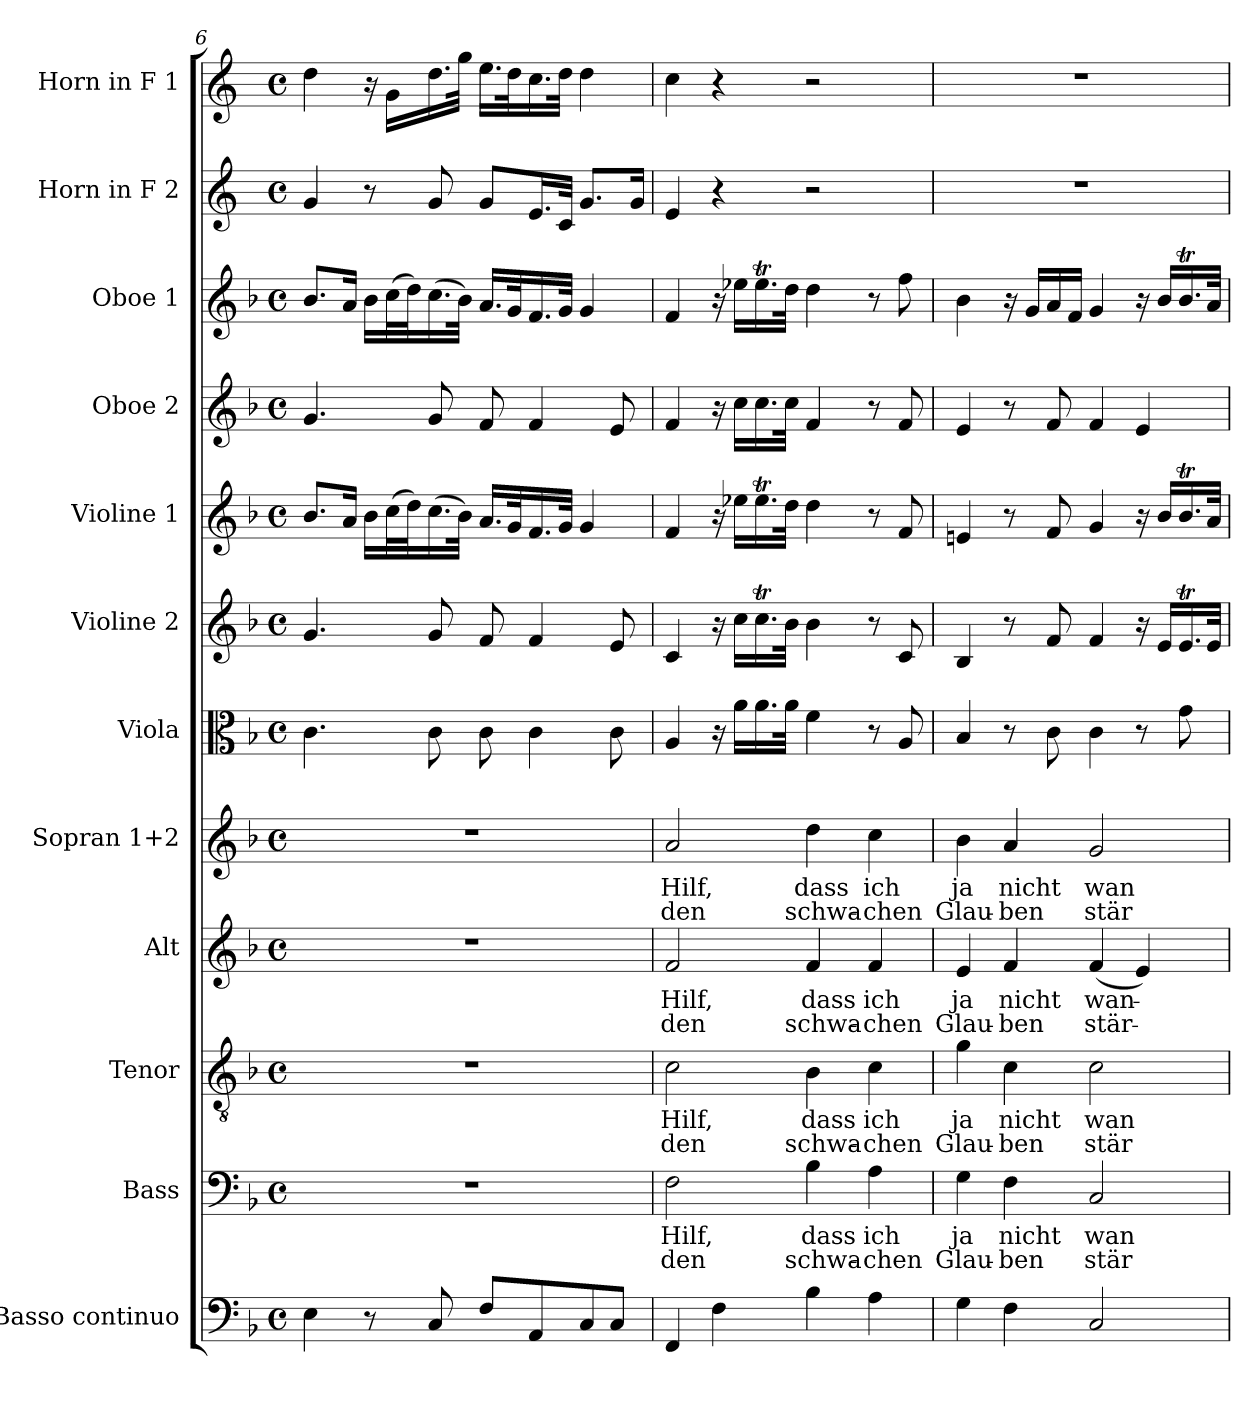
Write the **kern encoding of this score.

**kern	**kern	**text	**text	**kern	**text	**text	**kern	**text	**text	**kern	**text	**text	**kern	**kern	**kern	**kern	**kern	**kern	**kern
*part12	*part11	*part11	*part11	*part10	*part10	*part10	*part9	*part9	*part9	*part8	*part8	*part8	*part7	*part6	*part5	*part4	*part3	*part2	*part1
*staff12	*staff11	*staff11	*staff11	*staff10	*staff10	*staff10	*staff9	*staff9	*staff9	*staff8	*staff8	*staff8	*staff7	*staff6	*staff5	*staff4	*staff3	*staff2	*staff1
*I"Basso continuo	*I"Bass	*	*	*I"Tenor	*	*	*I"Alt	*	*	*I"Sopran 1+2	*	*	*I"Viola	*I"Violine 2	*I"Violine 1	*I"Oboe 2	*I"Oboe 1	*I"Horn in F 2	*I"Horn in F 1
*I'BC	*I'Bas	*	*	*I'T	*	*	*I'A	*	*	*	*	*	*I'Vla	*I'Vln 2	*I'Vln 1	*I'Ob 2	*I'Ob 1	*I'Horn 2	*I'Horn 1
!!LO:PB:g=z
*clefF4	*clefF4	*	*	*clefGv2	*	*	*clefG2	*	*	*clefG2	*	*	*clefC3	*clefG2	*clefG2	*clefG2	*clefG2	*clefG2	*clefG2
*ITrd7c12	*	*	*	*	*	*	*	*	*	*	*	*	*	*	*	*	*	*ITrd4c7	*ITrd4c7
*k[b-]	*k[b-]	*	*	*k[b-]	*	*	*k[b-]	*	*	*k[b-]	*	*	*k[b-]	*k[b-]	*k[b-]	*k[b-]	*k[b-]	*k[b-]	*k[b-]
*M4/4	*M4/4	*	*	*M4/4	*	*	*M4/4	*	*	*M4/4	*	*	*M4/4	*M4/4	*M4/4	*M4/4	*M4/4	*M4/4	*M4/4
*met(c)	*met(c)	*	*	*met(c)	*	*	*met(c)	*	*	*met(c)	*	*	*met(c)	*met(c)	*met(c)	*met(c)	*met(c)	*met(c)	*met(c)
=6	=6	=6	=6	=6	=6	=6	=6	=6	=6	=6	=6	=6	=6	=6	=6	=6	=6	=6	=6
4EE\	1r	.	.	1r	.	.	1r	.	.	1r	.	.	4.c\	4.g/	8.b-/L	4.g/	8.b-/L	4c/	4g\
.	.	.	.	.	.	.	.	.	.	.	.	.	.	.	16a/Jk	.	16a/Jk	.	.
8r	.	.	.	.	.	.	.	.	.	.	.	.	.	.	16b-!\LL	.	16b-!\LL	8r	16r
.	.	.	.	.	.	.	.	.	.	.	.	.	.	.	(>32cc!\L	.	(>32cc!\L	.	16c\LL
.	.	.	.	.	.	.	.	.	.	.	.	.	.	.	32dd!\J)	.	32dd!\J)	.	.
8CC/	.	.	.	.	.	.	.	.	.	.	.	.	8c\	8g/	(>16.cc!\	8g/	(>16.cc\	8c/	16.g\
.	.	.	.	.	.	.	.	.	.	.	.	.	.	.	32b-!\JJk)	.	32b-\JJk)	.	32cc\JJk
8FF/L	.	.	.	.	.	.	.	.	.	.	.	.	8c\	8f/	16.a/LL	8f/	16.a/LL	8c/L	16.a\LL
.	.	.	.	.	.	.	.	.	.	.	.	.	.	.	32g/K	.	32g/K	.	32g\K
8AAA/	.	.	.	.	.	.	.	.	.	.	.	.	4c\	4f/	16.f/	4f/	16.f/	16.A/L	16.f\
.	.	.	.	.	.	.	.	.	.	.	.	.	.	.	32g/JJk	.	32g/JJk	32F/JJk	32g\JJk
8CC/	.	.	.	.	.	.	.	.	.	.	.	.	.	.	4g/	.	4g/	8.c/L	4g\
8CC/J	.	.	.	.	.	.	.	.	.	.	.	.	8c\	8e/	.	8e/	.	.	.
.	.	.	.	.	.	.	.	.	.	.	.	.	.	.	.	.	.	16c/Jk	.
=7	=7	=7	=7	=7	=7	=7	=7	=7	=7	=7	=7	=7	=7	=7	=7	=7	=7	=7	=7
!	!	!LO:LY:b	!LO:LY:b	!	!LO:LY:b	!LO:LY:b	!	!LO:LY:b	!LO:LY:b	!	!LO:LY:b	!LO:LY:b	!	!	!	!	!	!	!
4FFF/	2F\	Hilf,	den	2c\	Hilf,	den	2f/	Hilf,	den	2a/	Hilf,	den	4A/	4c/	4f/	4f/	4f/	4A/	4f\
4FF\	.	.	.	.	.	.	.	.	.	.	.	.	16r	16r	16r	16r	16r	4r	4r
.	.	.	.	.	.	.	.	.	.	.	.	.	16a\LL	16cc\LL	16ee-X\LL	16cc\LL	16ee-X\LL	.	.
.	.	.	.	.	.	.	.	.	.	.	.	.	16.a\	16.ccT\	16.ee-T\	16.cc\	16.ee-T\	.	.
.	.	.	.	.	.	.	.	.	.	.	.	.	32a\JJk	32b-\JJk	32dd\JJk	32cc\JJk	32dd\JJk	.	.
!	!	!LO:LY:b	!LO:LY:b	!	!LO:LY:b	!LO:LY:b	!	!LO:LY:b	!LO:LY:b	!	!LO:LY:b	!LO:LY:b	!	!	!	!	!	!	!
4BB-\	4B-\	dass	schwa-	4B-\	dass	schwa-	4f/	dass	schwa-	4dd\	dass	schwa-	4f\	4b-\	4dd\	4f/	4dd\	2r	2r
!	!	!LO:LY:b	!LO:LY:b	!	!LO:LY:b	!LO:LY:b	!	!LO:LY:b	!LO:LY:b	!	!LO:LY:b	!LO:LY:b	!	!	!	!	!	!	!
4AA\	4A\	ich	-chen	4c\	ich	-chen	4f/	ich	-chen	4cc\	ich	-chen	8r	8r	8r	8r	8r	.	.
.	.	.	.	.	.	.	.	.	.	.	.	.	8A/	8c/	8f/	8f/	8ff\	.	.
=8	=8	=8	=8	=8	=8	=8	=8	=8	=8	=8	=8	=8	=8	=8	=8	=8	=8	=8	=8
!	!	!LO:LY:b	!LO:LY:b	!	!LO:LY:b	!LO:LY:b	!	!LO:LY:b	!LO:LY:b	!	!LO:LY:b	!LO:LY:b	!	!	!	!	!	!	!
4GG\	4G\	ja	Glau-	4g\	ja	Glau-	4e/	ja	Glau-	4b-\	ja	Glau-	4B-/	4B-/	4eni/	4e/	4b-\	1r	1r
!	!	!LO:LY:b	!LO:LY:b	!	!LO:LY:b	!LO:LY:b	!	!LO:LY:b	!LO:LY:b	!	!LO:LY:b	!LO:LY:b	!	!	!	!	!	!	!
4FF\	4F\	nicht	-ben	4c\	nicht	-ben	4f/	nicht	-ben	4a/	nicht	-ben	8r	8r	8r	8r	16r	.	.
.	.	.	.	.	.	.	.	.	.	.	.	.	.	.	.	.	16g/LL	.	.
.	.	.	.	.	.	.	.	.	.	.	.	.	8c\	8f/	8f/	8f/	16a/	.	.
.	.	.	.	.	.	.	.	.	.	.	.	.	.	.	.	.	16f/JJ	.	.
!	!	!LO:LY:b	!LO:LY:b	!	!LO:LY:b	!LO:LY:b	!	!LO:LY:b	!LO:LY:b	!	!LO:LY:b	!LO:LY:b	!	!	!	!	!	!	!
2CC/	2C/	wan-	stär-	2c\	wan-	stär-	(<4f/	wan-	stär-	2g/	wan-	stär-	4c\	4f/	4g/	4f/	4g/	.	.
.	.	.	.	.	.	.	4e/)	.	.	.	.	.	8r	16r	16r	4e/	16r	.	.
.	.	.	.	.	.	.	.	.	.	.	.	.	.	16e/LL	16b-/LL	.	16b-/LL	.	.
.	.	.	.	.	.	.	.	.	.	.	.	.	8g\	16.et/	16.b-T/	.	16.b-T/	.	.
.	.	.	.	.	.	.	.	.	.	.	.	.	.	32e/JJk	32a/JJk	.	32a/JJk	.	.
=	=	=	=	=	=	=	=	=	=	=	=	=	=	=	=	=	=	=	=
*-	*-	*-	*-	*-	*-	*-	*-	*-	*-	*-	*-	*-	*-	*-	*-	*-	*-	*-	*-
